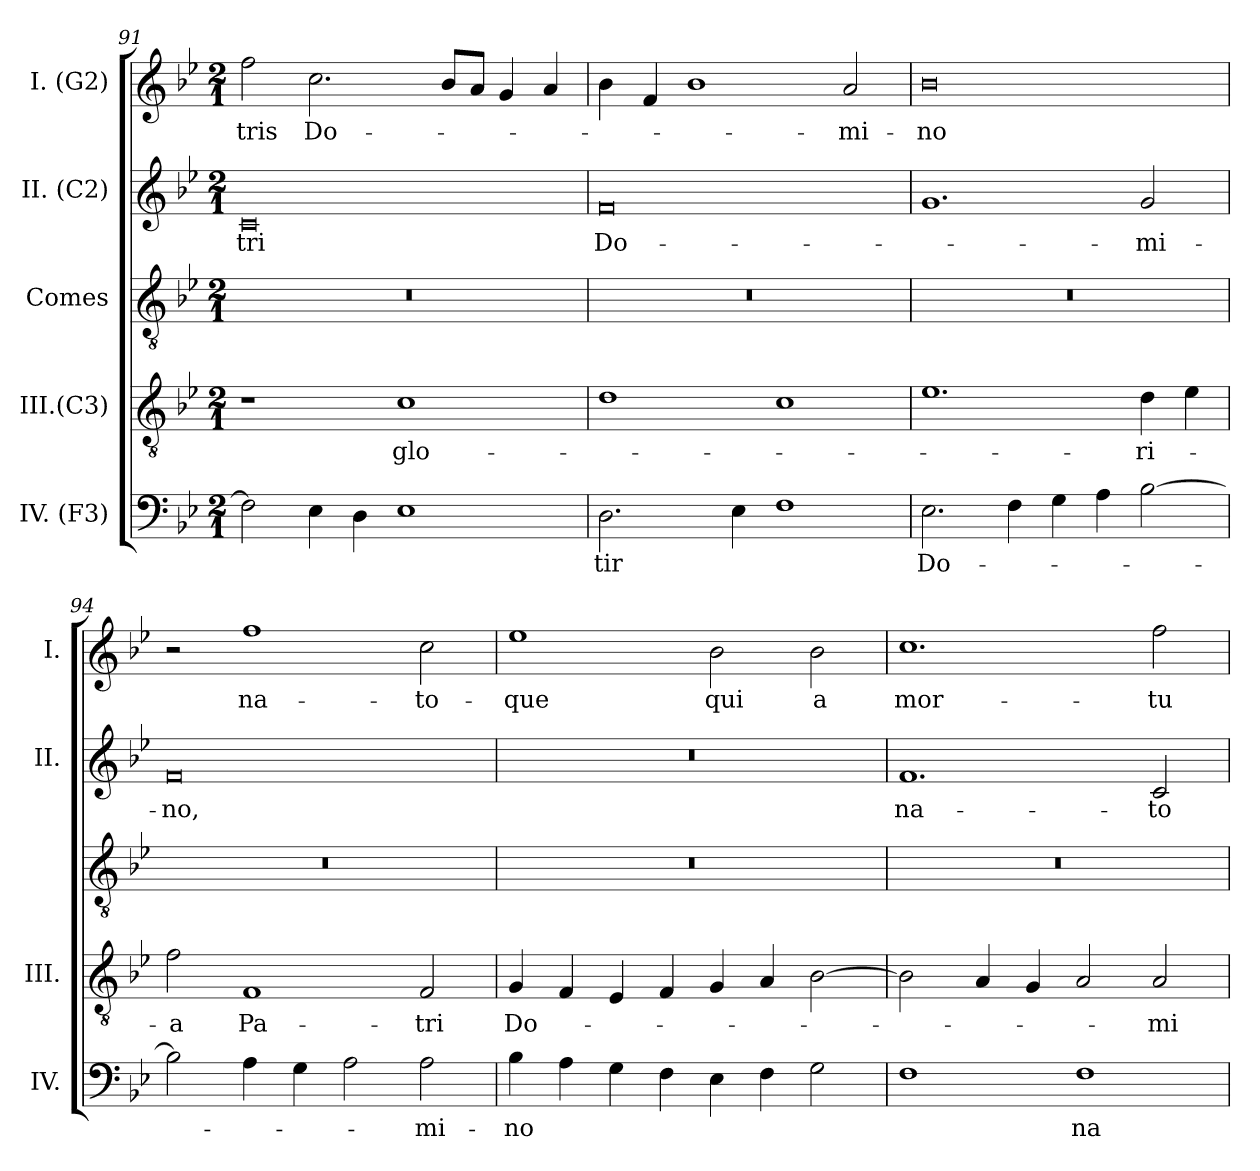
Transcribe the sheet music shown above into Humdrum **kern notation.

**kern	**text	**kern	**text	**kern	**kern	**text	**kern	**text
*part5	*part5	*part4	*part4	*part3	*part2	*part2	*part1	*part1
*staff5	*staff5	*staff4	*staff4	*staff3	*staff2	*staff2	*staff1	*staff1
*I"IV. (F3)	*	*I"III.(C3)	*	*I"Comes	*I"II. (C2)	*	*I"I. (G2)	*
*I'IV.	*	*I'III.	*	*	*I'II.	*	*I'I.	*
*clefF4	*	*clefGv2	*	*clefGv2	*clefG2	*	*clefG2	*
*	*	*ITrd7c12	*	*ITrd7c12	*ITrd7c12	*	*	*
*k[b-e-]	*	*k[b-e-]	*	*k[b-e-]	*k[b-e-]	*	*k[b-e-]	*
*B-:	*	*B-:	*	*B-:	*B-:	*	*B-:	*
*M2/1	*	*M2/1	*	*M2/1	*M2/1	*	*M2/1	*
=91	=91	=91	=91	=91	=91	=91	=91	=91
!	!	!	!	!LO:N:vis=1	!	!	!	!
!	!	!	!	!	!	!LO:LY:b:color=#000000	!	!
!	!	!	!	!	!	!	!	!LO:LY:b:color=#000000
2Fi\]	.	1r	.	0r	0Ci	-tri	2ffi\	-tris
!	!	!	!	!	!	!	!	!LO:LY:b:color=#000000
4E-i\	.	.	.	.	.	.	2.cci\	Do-
4Di\	.	.	.	.	.	.	.	.
!	!	!	!LO:LY:b:color=#000000	!	!	!	!	!
1E-i	.	1Ci	glo-	.	.	.	.	.
.	.	.	.	.	.	.	8b-i/L	.
.	.	.	.	.	.	.	8ai/J	.
.	.	.	.	.	.	.	4gi/	.
.	.	.	.	.	.	.	4ai/	.
=92	=92	=92	=92	=92	=92	=92	=92	=92
!	!LO:LY:b:color=#000000	!	!	!LO:N:vis=1	!	!	!	!
!	!	!	!	!	!	!LO:LY:b:color=#000000	!	!
2.Di\	-tir	1Di	.	0r	0Fi	Do-	4b-i\	.
.	.	.	.	.	.	.	4fi/	.
.	.	.	.	.	.	.	1b-i	.
4E-i\	.	.	.	.	.	.	.	.
1Fi	.	1Ci	.	.	.	.	.	.
!	!	!	!	!	!	!	!	!LO:LY:b:color=#000000
.	.	.	.	.	.	.	2ai/	-mi-
=93	=93	=93	=93	=93	=93	=93	=93	=93
!	!LO:LY:b:color=#000000	!	!	!LO:N:vis=1	!	!	!	!
!	!	!	!	!	!	!	!	!LO:LY:b:color=#000000
2.E-i\	Do-	1.E-i	.	0r	1.Gi	.	0b-i	-no
4Fi\	.	.	.	.	.	.	.	.
4Gi\	.	.	.	.	.	.	.	.
4Ai\	.	.	.	.	.	.	.	.
!	!	!	!LO:LY:b:color=#000000	!	!	!	!	!
!	!	!	!	!	!	!LO:LY:b:color=#000000	!	!
[2B-i\	.	4Di\	-ri-	.	2Gi/	-mi-	.	.
.	.	4E-i\	.	.	.	.	.	.
!!LO:LB:g=z
=94	=94	=94	=94	=94	=94	=94	=94	=94
!	!	!	!LO:LY:b:color=#000000	!LO:N:vis=1	!	!	!	!
!	!	!	!	!	!	!LO:LY:b:color=#000000	!	!
2B-i\]	.	2Fi\	-a	0r	0Fi	-no,	2r	.
!	!	!	!LO:LY:b:color=#000000	!	!	!	!	!
!	!	!	!	!	!	!	!	!LO:LY:b:color=#000000
4Ai\	.	1FFi	Pa-	.	.	.	1ffi	na-
4Gi\	.	.	.	.	.	.	.	.
2Ai\	.	.	.	.	.	.	.	.
!	!LO:LY:b:color=#000000	!	!	!	!	!	!	!
!	!	!	!LO:LY:b:color=#000000	!	!	!	!	!
!	!	!	!	!	!	!	!	!LO:LY:b:color=#000000
2Ai\	-mi-	2FFi/	-tri	.	.	.	2cci\	-to-
=95	=95	=95	=95	=95	=95	=95	=95	=95
!	!LO:LY:b:color=#000000	!	!	!	!	!	!	!
!	!	!	!LO:LY:b:color=#000000	!LO:N:vis=1	!LO:N:vis=1	!	!	!
!	!	!	!	!	!	!	!	!LO:LY:b:color=#000000
4B-i\	-no	4GGi/	Do-	0r	0r	.	1ee-i	-que
4Ai\	.	4FFi/	.	.	.	.	.	.
4Gi\	.	4EE-i/	.	.	.	.	.	.
4Fi\	.	4FFi/	.	.	.	.	.	.
!	!	!	!	!	!	!	!	!LO:LY:b:color=#000000
4E-i\	.	4GGi/	.	.	.	.	2b-i\	qui
4Fi\	.	4AAi/	.	.	.	.	.	.
!	!	!	!	!	!	!	!	!LO:LY:b:color=#000000
2Gi\	.	[2BB-i\	.	.	.	.	2b-i\	a
=96	=96	=96	=96	=96	=96	=96	=96	=96
!	!	!	!	!LO:N:vis=1	!	!	!	!
!	!	!	!	!	!	!LO:LY:b:color=#000000	!	!
!	!	!	!	!	!	!	!	!LO:LY:b:color=#000000
1Fi	.	2BB-i\]	.	0r	1.Fi	na-	1.cci	mor-
.	.	4AAi/	.	.	.	.	.	.
.	.	4GGi/	.	.	.	.	.	.
!	!LO:LY:b:color=#000000	!	!	!	!	!	!	!
1Fi	na-	2AAi/	.	.	.	.	.	.
!	!	!	!LO:LY:b:color=#000000	!	!	!	!	!
!	!	!	!	!	!	!LO:LY:b:color=#000000	!	!
!	!	!	!	!	!	!	!	!LO:LY:b:color=#000000
.	.	2AAi/	-mi-	.	2Ci/	-to-	2ffi\	-tu-
=	=	=	=	=	=	=	=	=
*-	*-	*-	*-	*-	*-	*-	*-	*-
